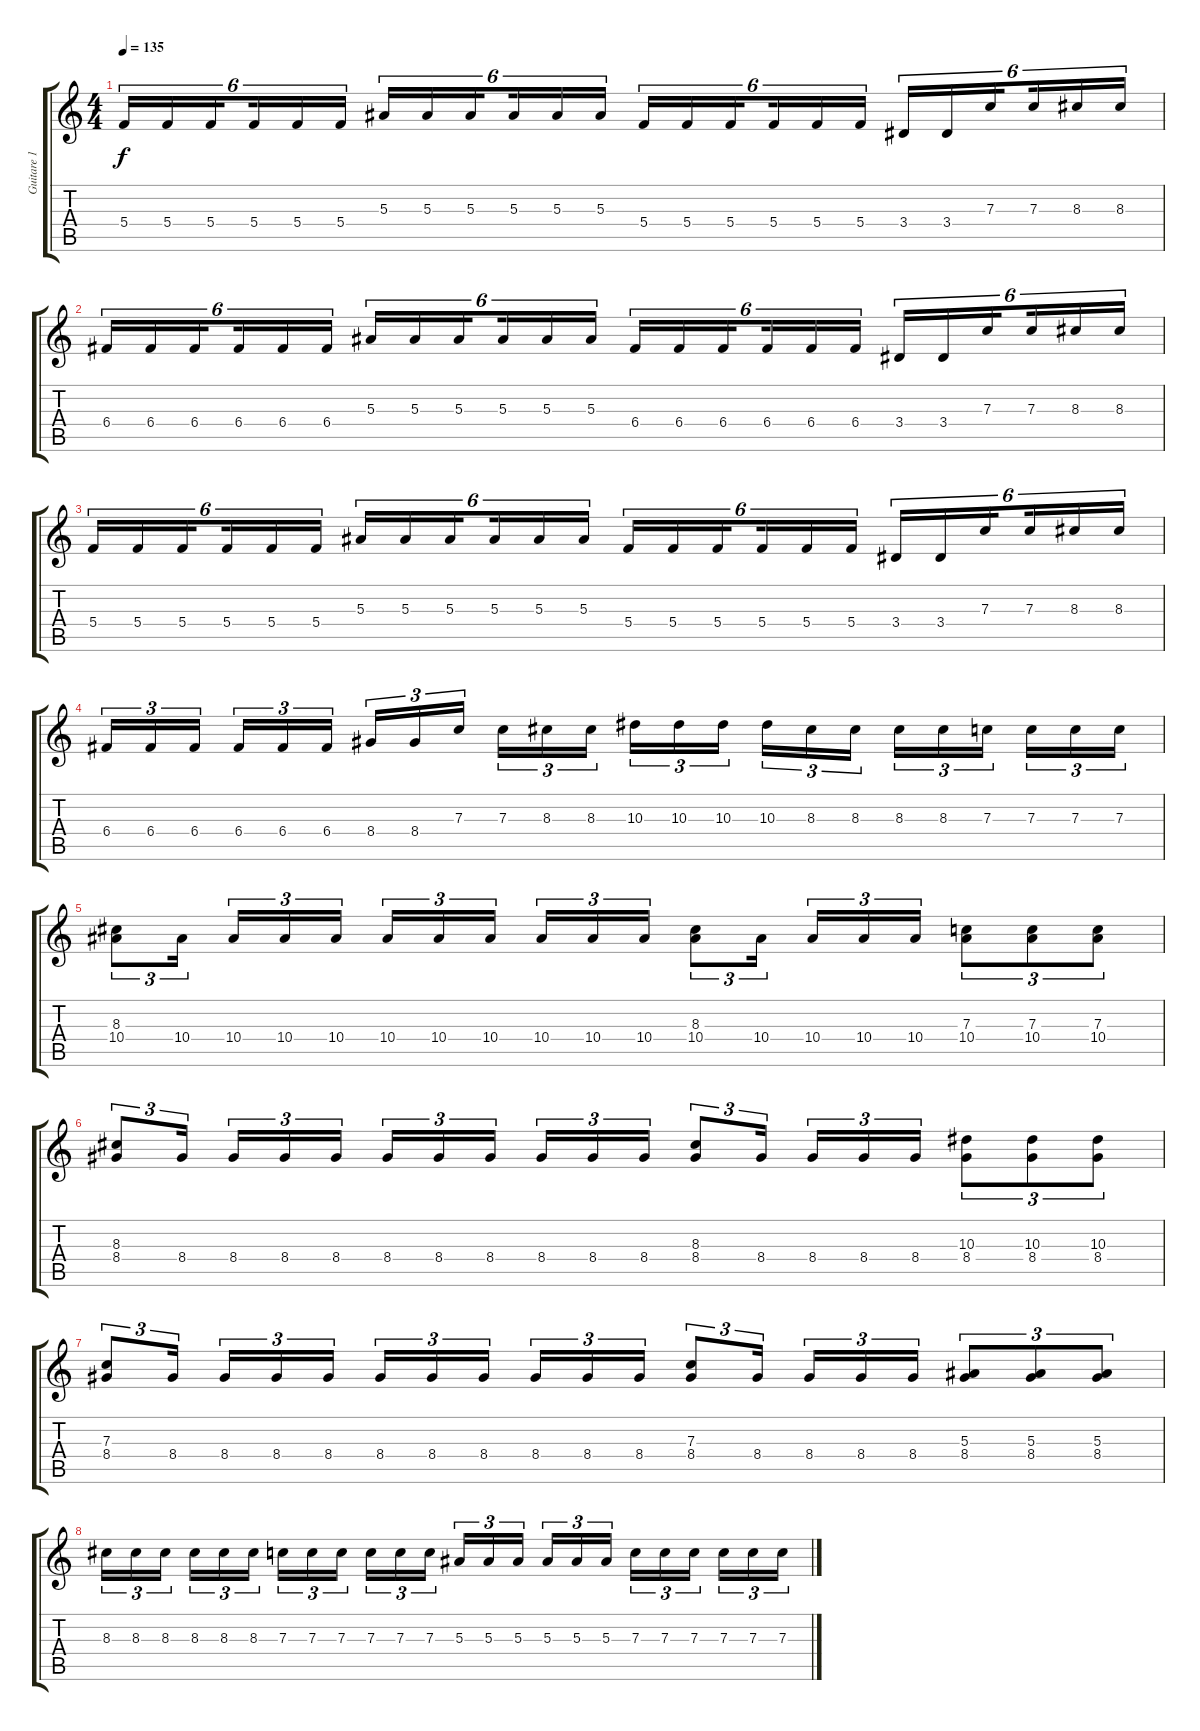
\track ("Guitare 1" "Guitare 1") {instrument distortionguitar}
\staff {score tabs}
\tuning (D4 A3 F3 C3 G2 D2) {hide}
\ts (4 4)
\tempo 135
\clef g2
\ks c
5.4.16{tu (6 4) dy f} 5.4.16{tu (6 4)} 5.4.16{tu (6 4) beam splitsecondary} 5.4.16{tu (6 4)} 5.4.16{tu (6 4)} 5.4.16{tu (6 4)} 5.3.16{tu (6 4)} 5.3.16{tu (6 4)} 5.3.16{tu (6 4) beam splitsecondary} 5.3.16{tu (6 4)} 5.3.16{tu (6 4)} 5.3.16{tu (6 4)} 5.4.16{tu (6 4)} 5.4.16{tu (6 4)} 5.4.16{tu (6 4) beam splitsecondary} 5.4.16{tu (6 4)} 5.4.16{tu (6 4)} 5.4.16{tu (6 4)} 3.4.16{tu (6 4)} 3.4.16{tu (6 4)} 7.3.16{tu (6 4) beam splitsecondary} 7.3.16{tu (6 4)} 8.3.16{tu (6 4)} 8.3.16{tu (6 4)} |
6.4.16{tu (6 4)} 6.4.16{tu (6 4)} 6.4.16{tu (6 4) beam splitsecondary} 6.4.16{tu (6 4)} 6.4.16{tu (6 4)} 6.4.16{tu (6 4)} 5.3.16{tu (6 4)} 5.3.16{tu (6 4)} 5.3.16{tu (6 4) beam splitsecondary} 5.3.16{tu (6 4)} 5.3.16{tu (6 4)} 5.3.16{tu (6 4)} 6.4.16{tu (6 4)} 6.4.16{tu (6 4)} 6.4.16{tu (6 4) beam splitsecondary} 6.4.16{tu (6 4)} 6.4.16{tu (6 4)} 6.4.16{tu (6 4)} 3.4.16{tu (6 4)} 3.4.16{tu (6 4)} 7.3.16{tu (6 4) beam splitsecondary} 7.3.16{tu (6 4)} 8.3.16{tu (6 4)} 8.3.16{tu (6 4)} |
5.4.16{tu (6 4)} 5.4.16{tu (6 4)} 5.4.16{tu (6 4) beam splitsecondary} 5.4.16{tu (6 4)} 5.4.16{tu (6 4)} 5.4.16{tu (6 4)} 5.3.16{tu (6 4)} 5.3.16{tu (6 4)} 5.3.16{tu (6 4) beam splitsecondary} 5.3.16{tu (6 4)} 5.3.16{tu (6 4)} 5.3.16{tu (6 4)} 5.4.16{tu (6 4)} 5.4.16{tu (6 4)} 5.4.16{tu (6 4) beam splitsecondary} 5.4.16{tu (6 4)} 5.4.16{tu (6 4)} 5.4.16{tu (6 4)} 3.4.16{tu (6 4)} 3.4.16{tu (6 4)} 7.3.16{tu (6 4) beam splitsecondary} 7.3.16{tu (6 4)} 8.3.16{tu (6 4)} 8.3.16{tu (6 4)} |
6.4.16{tu (3 2)} 6.4.16{tu (3 2)} 6.4.16{tu (3 2) beam splitsecondary} 6.4.16{tu (3 2)} 6.4.16{tu (3 2)} 6.4.16{tu (3 2)} 8.4.16{tu (3 2)} 8.4.16{tu (3 2)} 7.3.16{tu (3 2) beam splitsecondary} 7.3.16{tu (3 2)} 8.3.16{tu (3 2)} 8.3.16{tu (3 2)} 10.3.16{tu (3 2)} 10.3.16{tu (3 2)} 10.3.16{tu (3 2) beam splitsecondary} 10.3.16{tu (3 2)} 8.3.16{tu (3 2)} 8.3.16{tu (3 2)} 8.3.16{tu (3 2)} 8.3.16{tu (3 2)} 7.3.16{tu (3 2) beam splitsecondary} 7.3.16{tu (3 2)} 7.3.16{tu (3 2)} 7.3.16{tu (3 2)} |
(8.3 10.4).8{tu (3 2)} 10.4.16{tu (3 2) beam splitsecondary} 10.4.16{tu (3 2)} 10.4.16{tu (3 2)} 10.4.16{tu (3 2)} 10.4.16{tu (3 2)} 10.4.16{tu (3 2)} 10.4.16{tu (3 2) beam splitsecondary} 10.4.16{tu (3 2)} 10.4.16{tu (3 2)} 10.4.16{tu (3 2)} (8.3 10.4).8{tu (3 2)} 10.4.16{tu (3 2) beam splitsecondary} 10.4.16{tu (3 2)} 10.4.16{tu (3 2)} 10.4.16{tu (3 2)} (7.3 10.4).8{tu (3 2)} (7.3 10.4).8{tu (3 2)} (7.3 10.4).8{tu (3 2)} |
(8.3 8.4).8{tu (3 2)} 8.4.16{tu (3 2) beam splitsecondary} 8.4.16{tu (3 2)} 8.4.16{tu (3 2)} 8.4.16{tu (3 2)} 8.4.16{tu (3 2)} 8.4.16{tu (3 2)} 8.4.16{tu (3 2) beam splitsecondary} 8.4.16{tu (3 2)} 8.4.16{tu (3 2)} 8.4.16{tu (3 2)} (8.3 8.4).8{tu (3 2)} 8.4.16{tu (3 2) beam splitsecondary} 8.4.16{tu (3 2)} 8.4.16{tu (3 2)} 8.4.16{tu (3 2)} (10.3 8.4).8{tu (3 2)} (10.3 8.4).8{tu (3 2)} (10.3 8.4).8{tu (3 2)} |
(7.3 8.4).8{tu (3 2)} 8.4.16{tu (3 2) beam splitsecondary} 8.4.16{tu (3 2)} 8.4.16{tu (3 2)} 8.4.16{tu (3 2)} 8.4.16{tu (3 2)} 8.4.16{tu (3 2)} 8.4.16{tu (3 2) beam splitsecondary} 8.4.16{tu (3 2)} 8.4.16{tu (3 2)} 8.4.16{tu (3 2)} (7.3 8.4).8{tu (3 2)} 8.4.16{tu (3 2) beam splitsecondary} 8.4.16{tu (3 2)} 8.4.16{tu (3 2)} 8.4.16{tu (3 2)} (5.3 8.4).8{tu (3 2)} (5.3 8.4).8{tu (3 2)} (5.3 8.4).8{tu (3 2)} |
8.3.16{tu (3 2)} 8.3.16{tu (3 2)} 8.3.16{tu (3 2) beam splitsecondary} 8.3.16{tu (3 2)} 8.3.16{tu (3 2)} 8.3.16{tu (3 2)} 7.3.16{tu (3 2)} 7.3.16{tu (3 2)} 7.3.16{tu (3 2) beam splitsecondary} 7.3.16{tu (3 2)} 7.3.16{tu (3 2)} 7.3.16{tu (3 2)} 5.3.16{tu (3 2)} 5.3.16{tu (3 2)} 5.3.16{tu (3 2) beam splitsecondary} 5.3.16{tu (3 2)} 5.3.16{tu (3 2)} 5.3.16{tu (3 2)} 7.3.16{tu (3 2)} 7.3.16{tu (3 2)} 7.3.16{tu (3 2) beam splitsecondary} 7.3.16{tu (3 2)} 7.3.16{tu (3 2)} 7.3.16{tu (3 2)}
